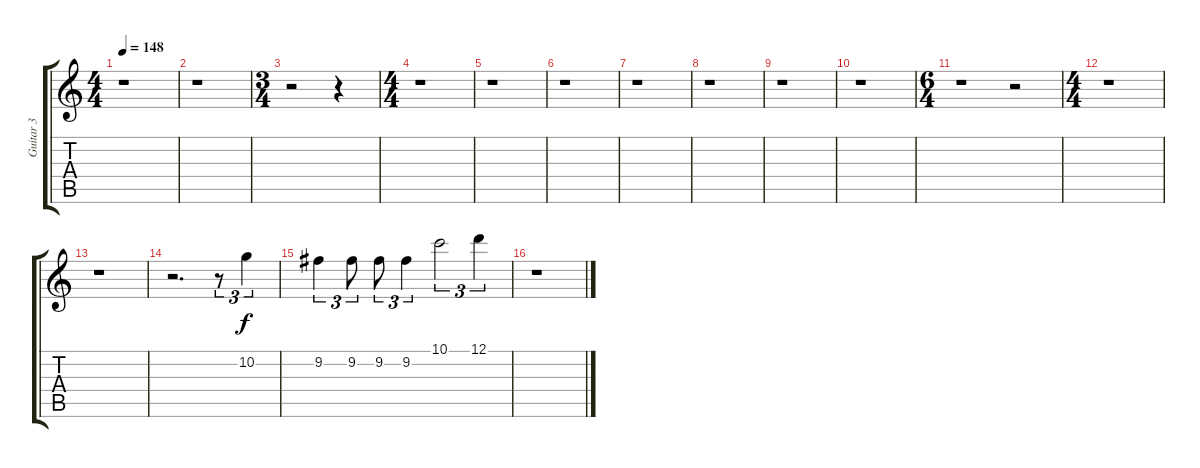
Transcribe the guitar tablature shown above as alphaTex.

\track ("Guitar 3" "Guitar 3") {instrument distortionguitar}
\staff {score tabs}
\tuning (D4 A3 F3 C3 G2 D2) {hide}
\ts (4 4)
\tempo 148
\clef g2
\ks c
r.1{dy f} |
r.1 |
\ts (3 4)
r.2 r.4 |
\ts (4 4)
r.1 |
r.1 |
r.1 |
r.1 |
r.1 |
r.1 |
r.1 |
\ts (6 4)
r.1 r.2 |
\ts (4 4)
r.1 |
r.1 |
r.2{d instrument acousticguitarsteel} r.8{tu (3 2)} 10.2.4{tu (3 2)} |
9.2.4{tu (3 2) instrument acousticguitarsteel} 9.2.8{tu (3 2)} 9.2.8{tu (3 2)} 9.2.4{tu (3 2)} 10.1.2{tu (3 2)} 12.1.4{tu (3 2)} |
r.1
